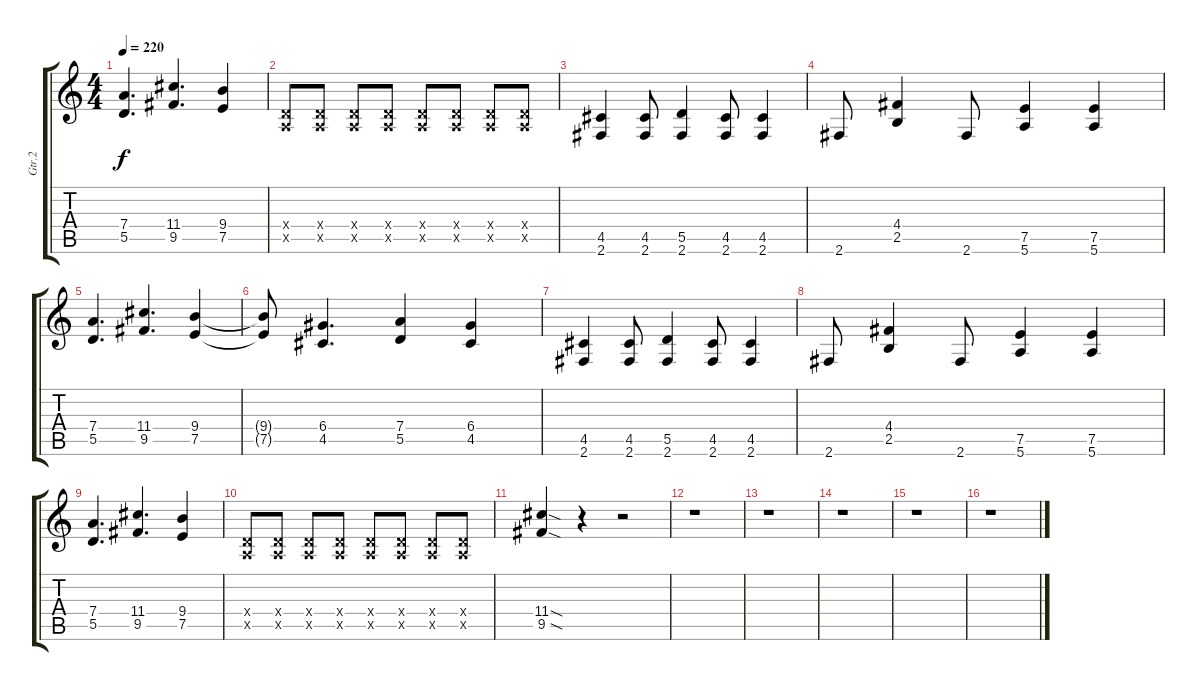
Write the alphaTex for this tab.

\track ("Gtr.2" "Gtr.2") {instrument overdrivenguitar}
\staff {score tabs}
\tuning (E4 B3 G3 D3 A2 E2) {hide}
\ts (4 4)
\tempo 220
\clef g2
\ks c
(7.4 5.5).4{d dy f} (11.4 9.5).4{d} (9.4 7.5).4 |
(0.4{x} 0.5{x}).8 (0.4{x} 0.5{x}).8 (0.4{x} 0.5{x}).8 (0.4{x} 0.5{x}).8 (0.4{x} 0.5{x}).8 (0.4{x} 0.5{x}).8 (0.4{x} 0.5{x}).8 (0.4{x} 0.5{x}).8 |
(4.5 2.6).4 (4.5 2.6).8 (5.5 2.6).4 (4.5 2.6).8 (4.5 2.6).4 |
2.6.8 (4.4 2.5).4 2.6.8 (7.5 5.6).4 (7.5 5.6).4 |
(7.4 5.5).4{d} (11.4 9.5).4{d} (9.4 7.5).4 |
(9.4{t} 7.5{t}).8 (6.4 4.5).4{d} (7.4 5.5).4 (6.4 4.5).4 |
(4.5 2.6).4 (4.5 2.6).8 (5.5 2.6).4 (4.5 2.6).8 (4.5 2.6).4 |
2.6.8 (4.4 2.5).4 2.6.8 (7.5 5.6).4 (7.5 5.6).4 |
(7.4 5.5).4{d} (11.4 9.5).4{d} (9.4 7.5).4 |
(0.4{x} 0.5{x}).8 (0.4{x} 0.5{x}).8 (0.4{x} 0.5{x}).8 (0.4{x} 0.5{x}).8 (0.4{x} 0.5{x}).8 (0.4{x} 0.5{x}).8 (0.4{x} 0.5{x}).8 (0.4{x} 0.5{x}).8 |
(11.4{sod} 9.5{sod}).4 r.4 r.2 |
r.1 |
r.1 |
r.1 |
r.1 |
r.1
